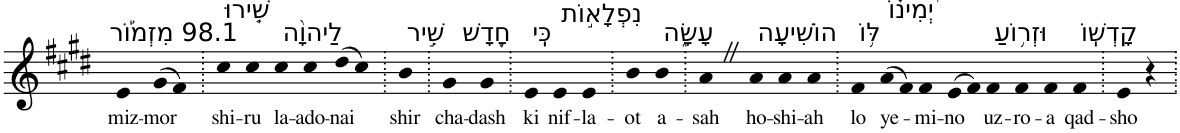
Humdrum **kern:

**kern	**text
*part1	*part1
*staff1	*staff1
*I"Piano	*
*I'Pno	*
*clefG2	*
*k[f#c#g#d#]	*
*E:	*
=1	=1
!LO:TX:a:t=98.1 מִזְמ֡וֹר	!
!	!LO:LY:b
4e	miz-
!	!LO:LY:b
(>8g#	-mor
8f#)	.
=2.	=2.
!LO:TX:a:t=שִׁ֤ירוּ	!
!	!LO:LY:b
4cc#	shi-
!	!LO:LY:b
4cc#	-ru
!LO:TX:a:t=לַיהוָ֨ה	!
!	!LO:LY:b
4cc#	la-
!	!LO:LY:b
4cc#	-ado-
!	!LO:LY:b
(>8dd#	-nai
8cc#)	.
=3.	=3.
!LO:TX:a:t=שִׁ֣יר	!
!	!LO:LY:b
4b	shir
=4.	=4.
!LO:TX:a:t=חָ֭דָשׁ	!
!	!LO:LY:b
4g#	cha-
!	!LO:LY:b
4g#	-dash
=5.	=5.
!LO:TX:a:t=כִּֽי	!
!	!LO:LY:b
4e	ki
!LO:TX:a:t=נִפְלָא֣וֹת	!
!	!LO:LY:b
4e	nif-
!	!LO:LY:b
4e	-la-
=6.	=6.
!	!LO:LY:b
4b	-ot
!LO:TX:a:t=עָשָׂ֑ה	!
!	!LO:LY:b
4b	a-
=7.	=7.
!	!LO:LY:b
4aZ	-sah
!LO:TX:a:t=הוֹשִׁיעָה	!
!	!LO:LY:b
4a	ho-
!	!LO:LY:b
4a	-shi-
!	!LO:LY:b
4a	-ah
=8.	=8.
!LO:TX:a:t=לּ֥וֹ	!
!	!LO:LY:b
4f#	lo
!LO:TX:a:t=יְ֝מִינ֗וֹ	!
!	!LO:LY:b
(>8a	ye-
8f#)	.
!	!LO:LY:b
4f#	-mi-
!	!LO:LY:b
(>8e	-no
8f#)	.
!LO:TX:a:t=וּזְר֥וֹעַ	!
!	!LO:LY:b
4f#	uz-
!	!LO:LY:b
4f#	-ro-
!	!LO:LY:b
4f#	-a
!LO:TX:a:t=קָדְשֽׁוֹ	!
!	!LO:LY:b
4f#	qad-
=9.	=9.
!	!LO:LY:b
4e	-sho
4r	.
=.	=.
*-	*-
